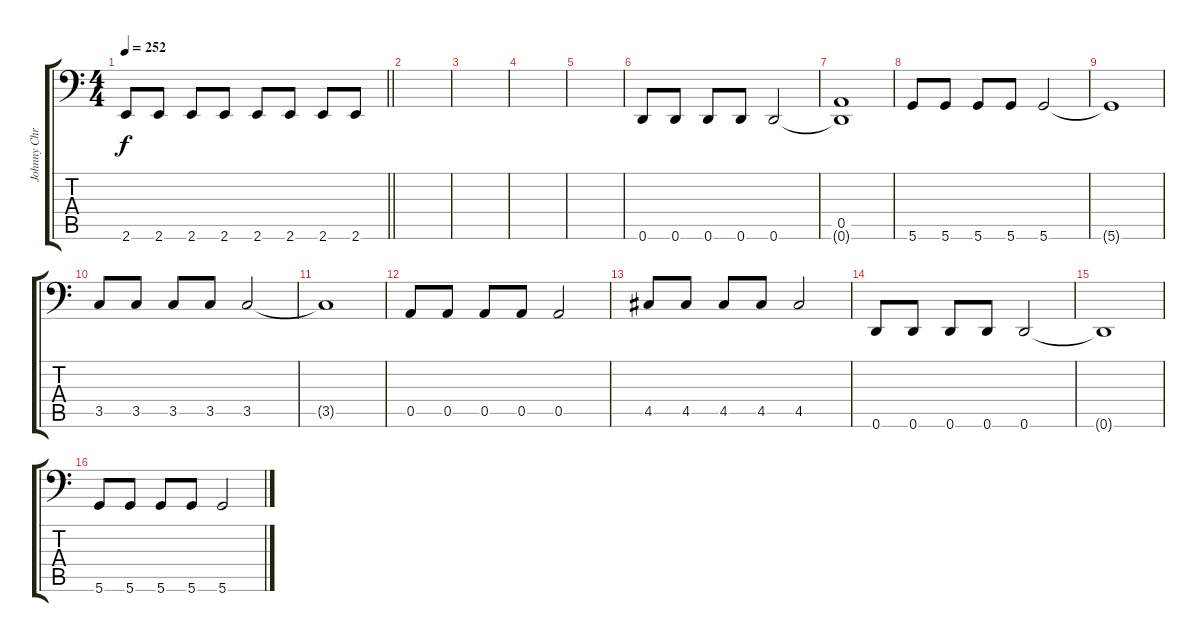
\track ("Johnny Christ" "Johnny Chr") {instrument electricbasspick}
\staff {score tabs}
\tuning (E3 B2 G2 D2 A1 D1) {hide}
\ts (4 4)
\tempo 252
\clef f4
\barLineRight lightlight
\ks c
2.6.8{dy f} 2.6.8 2.6.8 2.6.8 2.6.8 2.6.8 2.6.8 2.6.8 |
|
|
|
|
0.6.8 0.6.8 0.6.8 0.6.8 0.6.2 |
(0.5 0.6{t}).1 |
5.6.8 5.6.8 5.6.8 5.6.8 5.6.2 |
5.6{t}.1 |
3.5.8 3.5.8 3.5.8 3.5.8 3.5.2 |
3.5{t}.1 |
0.5.8 0.5.8 0.5.8 0.5.8 0.5.2 |
4.5.8 4.5.8 4.5.8 4.5.8 4.5.2 |
0.6.8 0.6.8 0.6.8 0.6.8 0.6.2 |
0.6{t}.1 |
5.6.8 5.6.8 5.6.8 5.6.8 5.6.2
